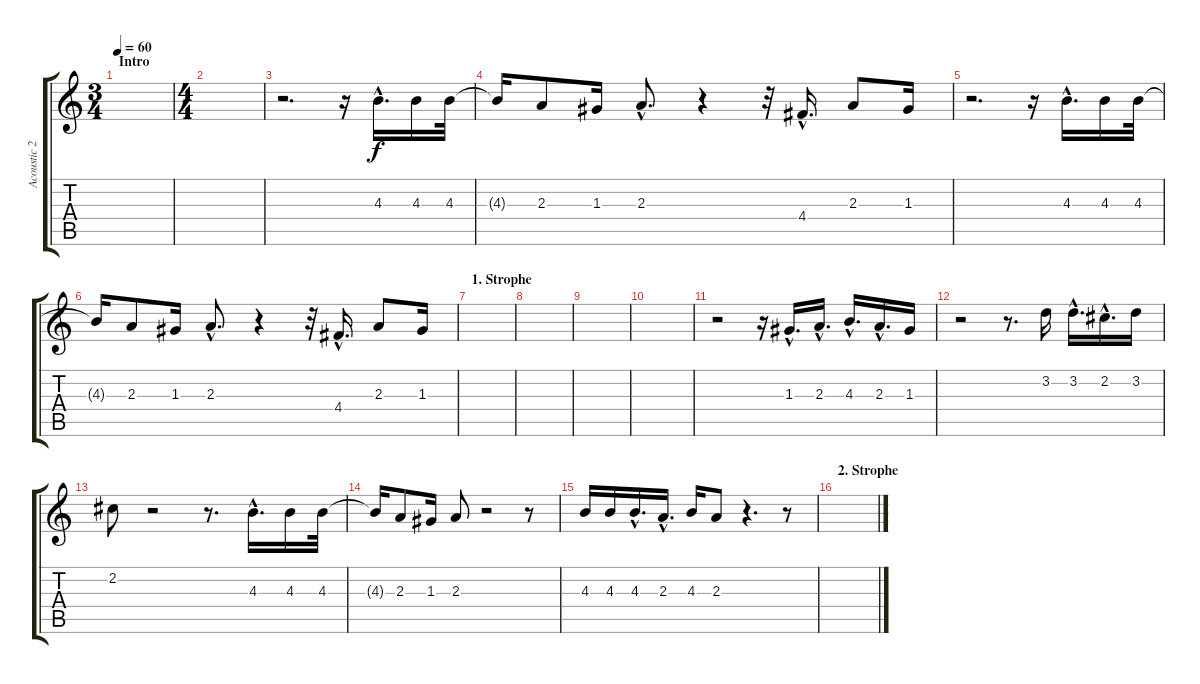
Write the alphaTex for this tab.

\track ("Acoustic 2" "Acoustic 2") {instrument acousticguitarnylon}
\staff {score tabs}
\tuning (E4 B3 G3 D3 A2 E2) {hide}
\ts (3 4)
\section ("" "Intro")
\tempo 60
\clef g2
\ks c
|
\ts (4 4)
|
r.2{d} r.16 4.3{hac}.16{d} 4.3.16 4.3.32 |
4.3{t}.16 2.3.8 1.3.16 2.3{hac}.8{d} r.4 r.32 4.4{hac}.16{d} 2.3.8 1.3.16 |
r.2{d} r.16 4.3{hac}.16{d} 4.3.16 4.3.32 |
4.3{t}.16 2.3.8 1.3.16 2.3{hac}.8{d} r.4 r.32 4.4{hac}.16{d} 2.3.8 1.3.16 |
\section ("" "1. Strophe")
|
|
|
|
r.2 r.16 1.3{hac}.16{d} 2.3{hac}.16{d} 4.3{hac}.16{d} 2.3{hac}.16{d} 1.3.16 |
r.2 r.8{d} 3.2.16 3.2{hac}.16{d} 2.2{hac}.16{d} 3.2.16 |
2.2.8 r.2 r.8{d} 4.3{hac}.16{d} 4.3.16 4.3.32 |
4.3{t}.16 2.3.8 1.3.16 2.3.8 r.2 r.8 |
4.3.16 4.3.16 4.3{hac}.16{d} 2.3{hac}.16{d} 4.3.16 2.3.8 r.4{d} r.8 |
\section ("" "2. Strophe")
